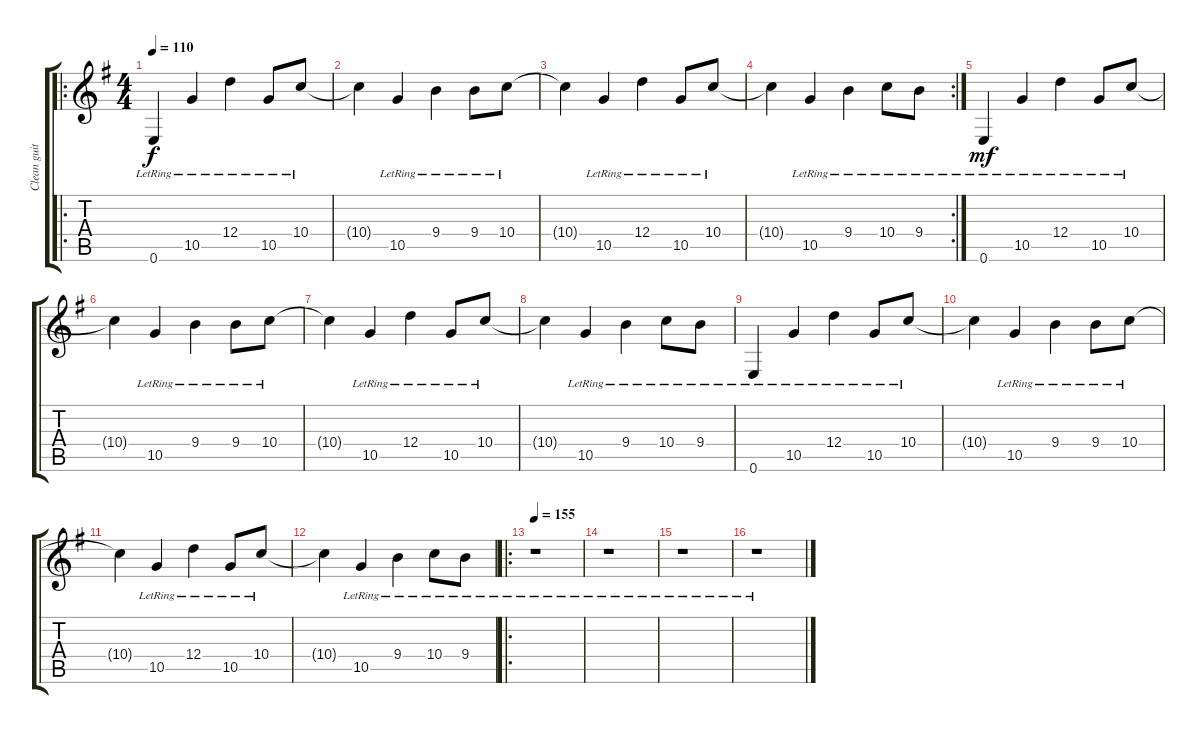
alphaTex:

\track ("Clean guitar 1" "Clean guit") {instrument electricguitarclean}
\staff {score tabs}
\tuning (E4 B3 G3 D3 A2 E2) {hide}
\ro
\ts (4 4)
\tempo 110
\clef g2
\ks g
0.6{lr}.4{dy f instrument electricguitarclean} 10.5{lr}.4 12.4{lr}.4 10.5{lr}.8 10.4{lr}.8 |
10.4{t}.4 10.5{lr}.4 9.4{lr}.4 9.4{lr}.8 10.4{lr}.8 |
10.4{t}.4 10.5{lr}.4 12.4{lr}.4 10.5{lr}.8 10.4{lr}.8 |
\rc 2
10.4{t}.4 10.5{lr}.4 9.4{lr}.4 10.4{lr}.8 9.4{lr}.8 |
0.6{lr}.4{dy mf} 10.5{lr}.4 12.4{lr}.4 10.5{lr}.8 10.4{lr}.8 |
10.4{t}.4 10.5{lr}.4 9.4{lr}.4 9.4{lr}.8 10.4{lr}.8 |
10.4{t}.4 10.5{lr}.4 12.4{lr}.4 10.5{lr}.8 10.4{lr}.8 |
10.4{t}.4 10.5{lr}.4 9.4{lr}.4 10.4{lr}.8 9.4{lr}.8 |
0.6{lr}.4 10.5{lr}.4 12.4{lr}.4 10.5{lr}.8 10.4{lr}.8 |
10.4{t}.4 10.5{lr}.4 9.4{lr}.4 9.4{lr}.8 10.4{lr}.8 |
10.4{t}.4 10.5{lr}.4 12.4{lr}.4 10.5{lr}.8 10.4{lr}.8 |
10.4{t}.4 10.5{lr}.4 9.4{lr}.4 10.4{lr}.8 9.4{lr}.8 |
\ro
\tempo 155
r.1 |
r.1 |
r.1 |
r.1
